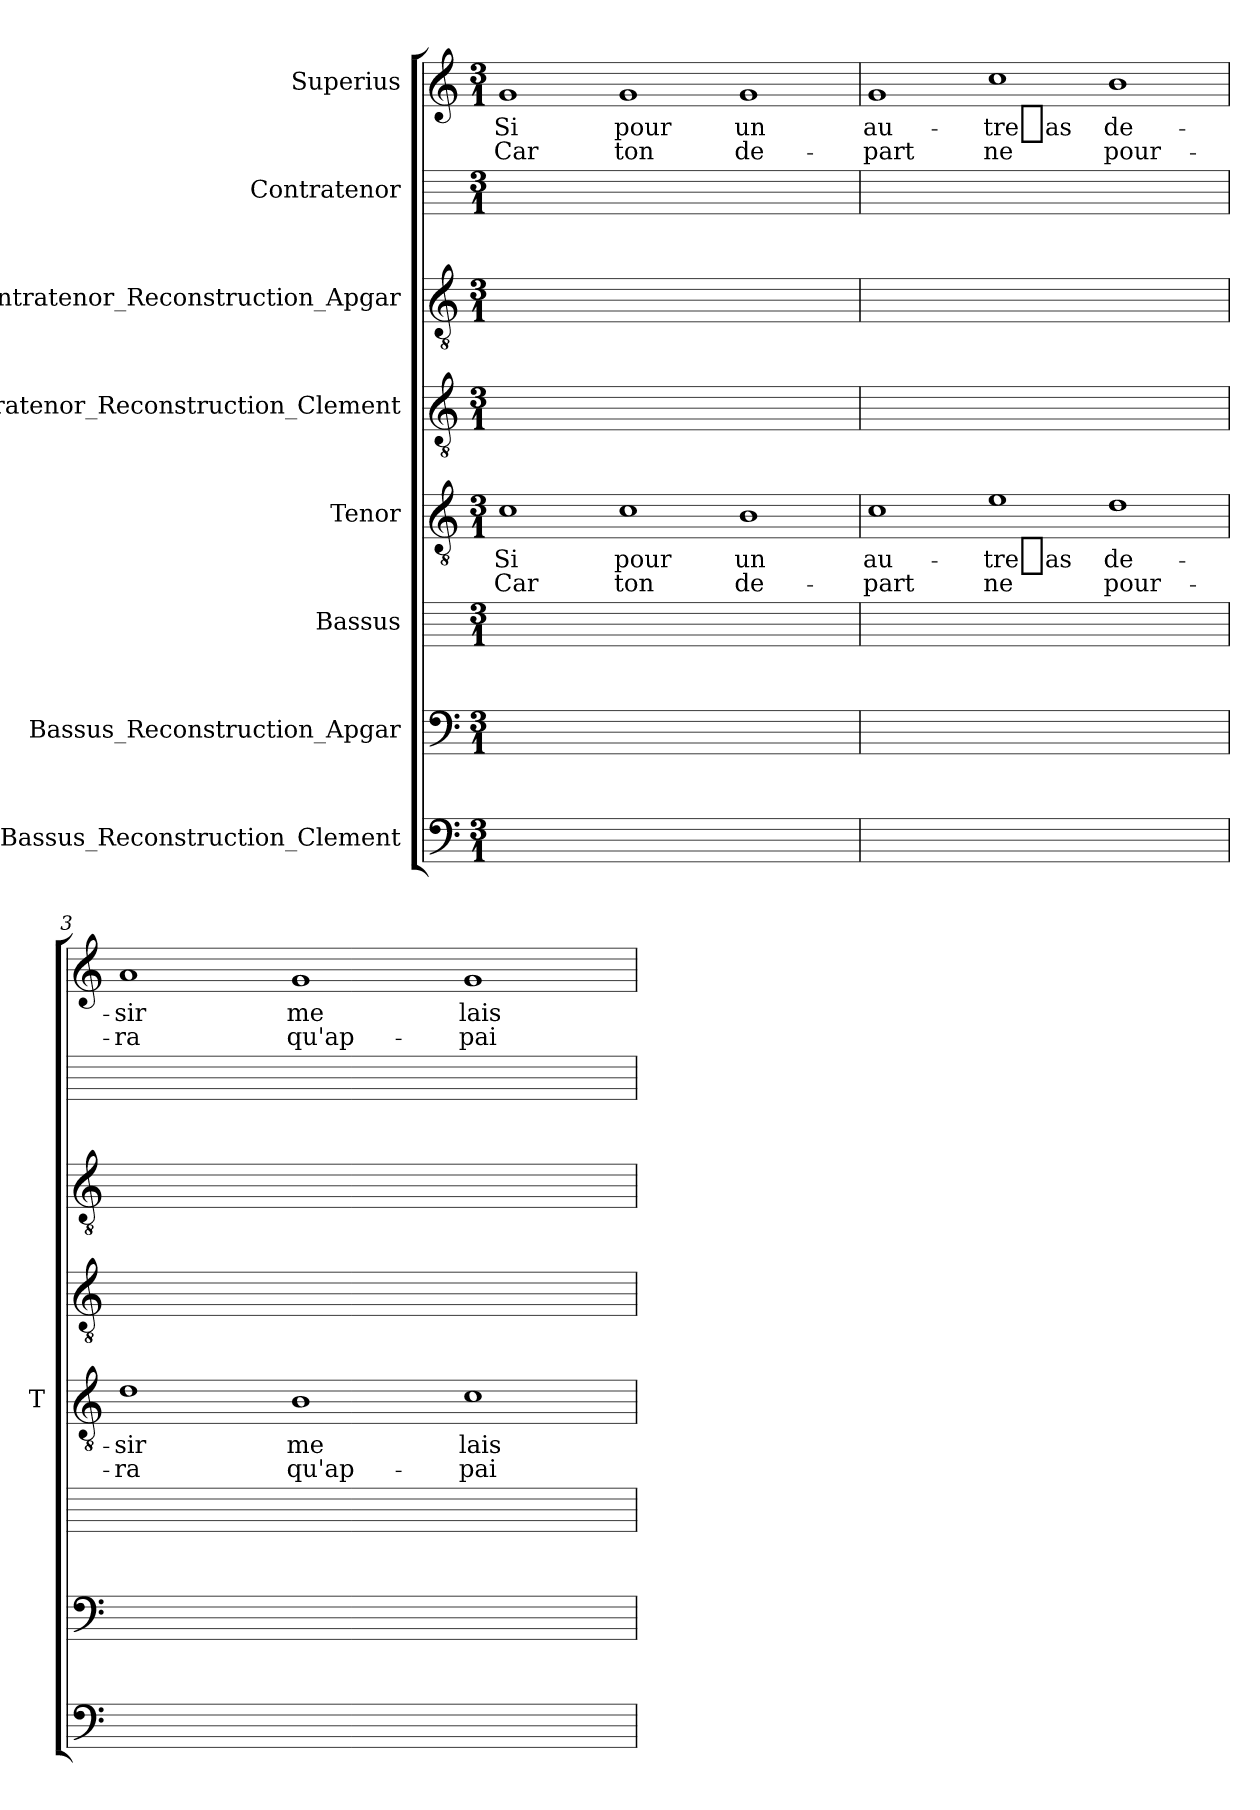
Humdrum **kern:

**kern	**kern	**kern	**kern	**text	**text	**kern	**kern	**kern	**kern	**text	**text
*part8	*part7	*part6	*part5	*part5	*part5	*part4	*part3	*part2	*part1	*part1	*part1
*staff8	*staff7	*staff6	*staff5	*staff5	*staff5	*staff4	*staff3	*staff2	*staff1	*staff1	*staff1
*I"Bassus_Reconstruction_Clement	*I"Bassus_Reconstruction_Apgar	*I"Bassus	*I"Tenor	*	*	*I"Contratenor_Reconstruction_Clement	*I"Contratenor_Reconstruction_Apgar	*I"Contratenor	*I"Superius	*	*
*	*	*	*I'T	*	*	*	*	*	*	*	*
*clefF4	*clefF4	*	*clefGv2	*	*	*clefGv2	*clefGv2	*	*clefG2	*	*
*k[]	*k[]	*	*k[]	*	*	*k[]	*k[]	*	*k[]	*	*
*C:	*C:	*	*C:	*	*	*C:	*C:	*	*C:	*	*
*M3/1	*M3/1	*M3/1	*M3/1	*	*	*M3/1	*M3/1	*M3/1	*M3/1	*	*
=1	=1	=1	=1	=1	=1	=1	=1	=1	=1	=1	=1
0.ryy	0.ryy	0.ryy	1c	-Si	-Car	0.ryy	0.ryy	0.ryy	1g	-Si	-Car
.	.	.	1c	-pour	-ton	.	.	.	1g	-pour	-ton
.	.	.	1B	-un	de-	.	.	.	1g	-un	de-
=2	=2	=2	=2	=2	=2	=2	=2	=2	=2	=2	=2
0.ryy	0.ryy	0.ryy	1c	au-	-part	0.ryy	0.ryy	0.ryy	1g	au-	-part
.	.	.	1e	-tre_as	-ne	.	.	.	1cc	-tre_as	-ne
.	.	.	1d	de-	pour-	.	.	.	1b	de-	pour-
=3	=3	=3	=3	=3	=3	=3	=3	=3	=3	=3	=3
0.ryy	0.ryy	0.ryy	1d	-sir	-ra	0.ryy	0.ryy	0.ryy	1a	-sir	-ra
.	.	.	1B	-me	qu'ap-	.	.	.	1g	-me	qu'ap-
.	.	.	1c	lais-	pai-	.	.	.	1g	lais-	pai-
=	=	=	=	=	=	=	=	=	=	=	=
*-	*-	*-	*-	*-	*-	*-	*-	*-	*-	*-	*-
